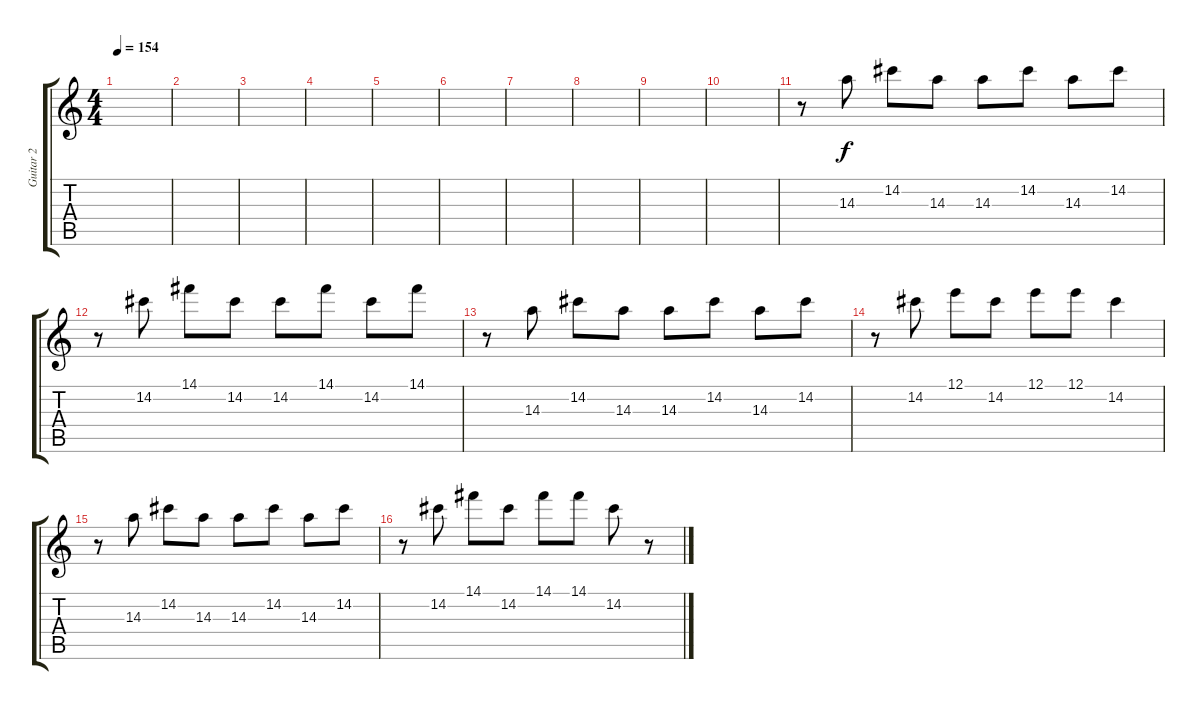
\track ("Guitar 2" "Guitar 2") {instrument electricguitarclean}
\staff {score tabs}
\tuning (E4 B3 G3 D3 A2 E2) {hide}
\ts (4 4)
\tempo 154
\clef g2
\ks c
|
|
|
|
|
|
|
|
|
|
r.8 14.3.8 14.2.8{dy f} 14.3.8 14.3.8 14.2.8 14.3.8 14.2.8 |
r.8 14.2.8 14.1.8 14.2.8 14.2.8 14.1.8 14.2.8 14.1.8 |
r.8 14.3.8 14.2.8 14.3.8 14.3.8 14.2.8 14.3.8 14.2.8 |
r.8 14.2.8 12.1.8 14.2.8 12.1.8 12.1.8 14.2.4 |
r.8 14.3.8 14.2.8 14.3.8 14.3.8 14.2.8 14.3.8 14.2.8 |
r.8 14.2.8 14.1.8 14.2.8 14.1.8 14.1.8 14.2.8 r.8
